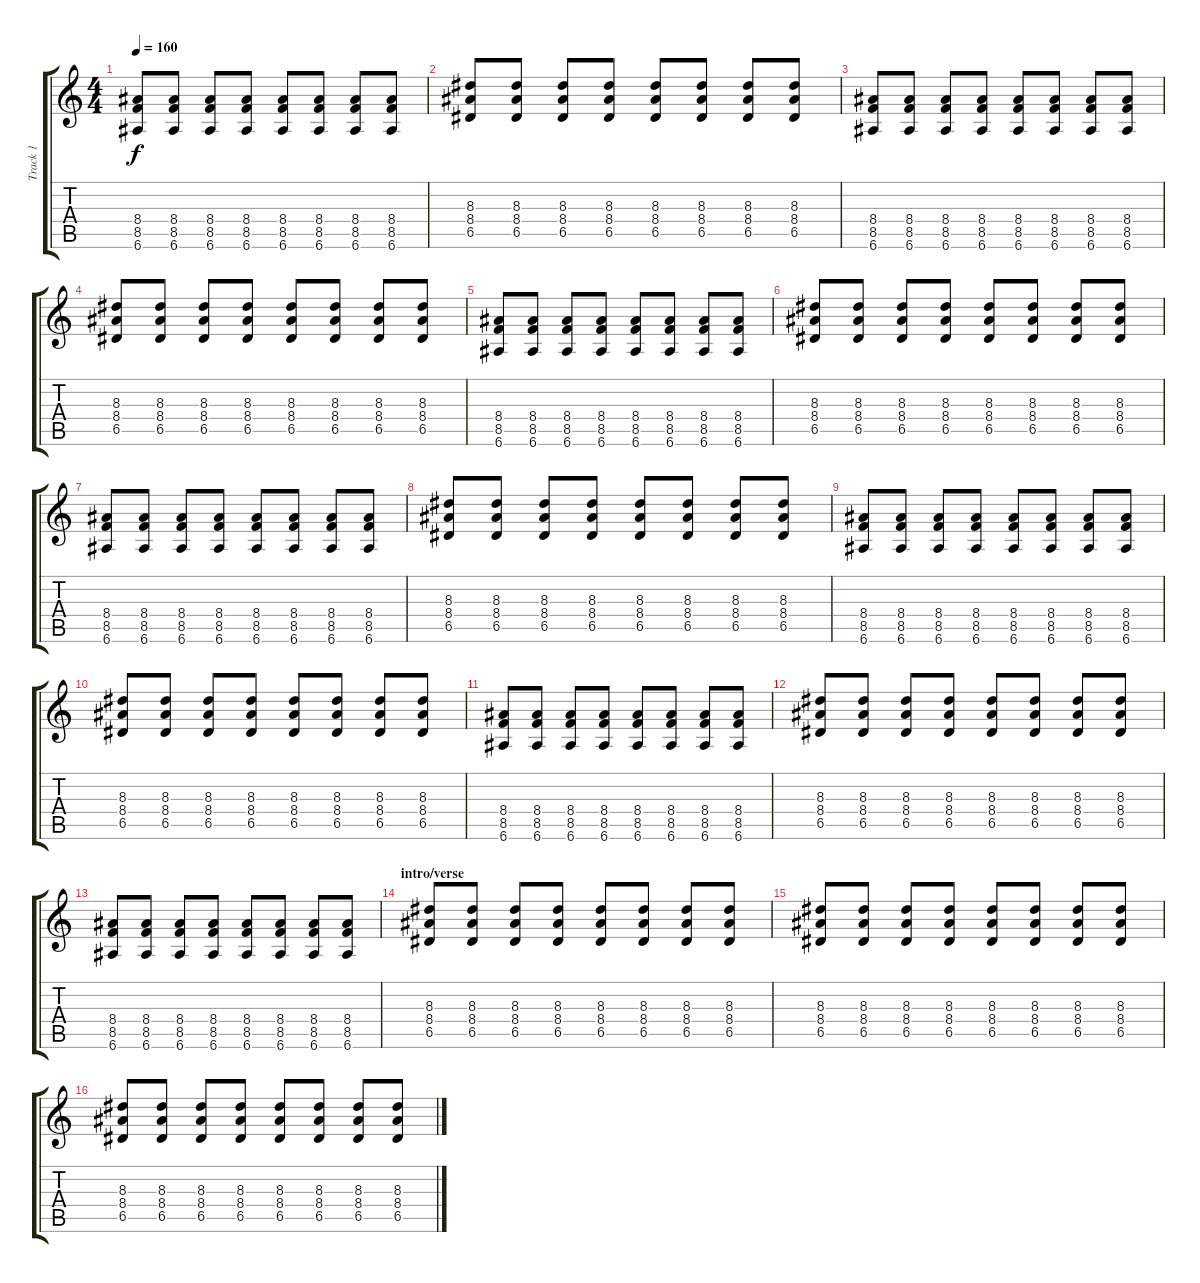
\track ("Track 1" "Track 1") {instrument overdrivenguitar}
\staff {score tabs}
\tuning (E4 B3 G3 D3 A2 E2) {hide}
\ts (4 4)
\tempo 160
\clef g2
\ks c
(8.4 8.5 6.6).8{dy f} (8.4 8.5 6.6).8 (8.4 8.5 6.6).8 (8.4 8.5 6.6).8 (8.4 8.5 6.6).8 (8.4 8.5 6.6).8 (8.4 8.5 6.6).8 (8.4 8.5 6.6).8 |
(8.3 8.4 6.5).8 (8.3 8.4 6.5).8 (8.3 8.4 6.5).8 (8.3 8.4 6.5).8 (8.3 8.4 6.5).8 (8.3 8.4 6.5).8 (8.3 8.4 6.5).8 (8.3 8.4 6.5).8 |
(8.4 8.5 6.6).8 (8.4 8.5 6.6).8 (8.4 8.5 6.6).8 (8.4 8.5 6.6).8 (8.4 8.5 6.6).8 (8.4 8.5 6.6).8 (8.4 8.5 6.6).8 (8.4 8.5 6.6).8 |
(8.3 8.4 6.5).8 (8.3 8.4 6.5).8 (8.3 8.4 6.5).8 (8.3 8.4 6.5).8 (8.3 8.4 6.5).8 (8.3 8.4 6.5).8 (8.3 8.4 6.5).8 (8.3 8.4 6.5).8 |
(8.4 8.5 6.6).8 (8.4 8.5 6.6).8 (8.4 8.5 6.6).8 (8.4 8.5 6.6).8 (8.4 8.5 6.6).8 (8.4 8.5 6.6).8 (8.4 8.5 6.6).8 (8.4 8.5 6.6).8 |
(8.3 8.4 6.5).8 (8.3 8.4 6.5).8 (8.3 8.4 6.5).8 (8.3 8.4 6.5).8 (8.3 8.4 6.5).8 (8.3 8.4 6.5).8 (8.3 8.4 6.5).8 (8.3 8.4 6.5).8 |
(8.4 8.5 6.6).8 (8.4 8.5 6.6).8 (8.4 8.5 6.6).8 (8.4 8.5 6.6).8 (8.4 8.5 6.6).8 (8.4 8.5 6.6).8 (8.4 8.5 6.6).8 (8.4 8.5 6.6).8 |
(8.3 8.4 6.5).8 (8.3 8.4 6.5).8 (8.3 8.4 6.5).8 (8.3 8.4 6.5).8 (8.3 8.4 6.5).8 (8.3 8.4 6.5).8 (8.3 8.4 6.5).8 (8.3 8.4 6.5).8 |
(8.4 8.5 6.6).8 (8.4 8.5 6.6).8 (8.4 8.5 6.6).8 (8.4 8.5 6.6).8 (8.4 8.5 6.6).8 (8.4 8.5 6.6).8 (8.4 8.5 6.6).8 (8.4 8.5 6.6).8 |
(8.3 8.4 6.5).8 (8.3 8.4 6.5).8 (8.3 8.4 6.5).8 (8.3 8.4 6.5).8 (8.3 8.4 6.5).8 (8.3 8.4 6.5).8 (8.3 8.4 6.5).8 (8.3 8.4 6.5).8 |
(8.4 8.5 6.6).8 (8.4 8.5 6.6).8 (8.4 8.5 6.6).8 (8.4 8.5 6.6).8 (8.4 8.5 6.6).8 (8.4 8.5 6.6).8 (8.4 8.5 6.6).8 (8.4 8.5 6.6).8 |
(8.3 8.4 6.5).8 (8.3 8.4 6.5).8 (8.3 8.4 6.5).8 (8.3 8.4 6.5).8 (8.3 8.4 6.5).8 (8.3 8.4 6.5).8 (8.3 8.4 6.5).8 (8.3 8.4 6.5).8 |
(8.4 8.5 6.6).8 (8.4 8.5 6.6).8 (8.4 8.5 6.6).8 (8.4 8.5 6.6).8 (8.4 8.5 6.6).8 (8.4 8.5 6.6).8 (8.4 8.5 6.6).8 (8.4 8.5 6.6).8 |
\section ("" "intro/verse")
(8.3 8.4 6.5).8 (8.3 8.4 6.5).8 (8.3 8.4 6.5).8 (8.3 8.4 6.5).8 (8.3 8.4 6.5).8 (8.3 8.4 6.5).8 (8.3 8.4 6.5).8 (8.3 8.4 6.5).8 |
(8.3 8.4 6.5).8 (8.3 8.4 6.5).8 (8.3 8.4 6.5).8 (8.3 8.4 6.5).8 (8.3 8.4 6.5).8 (8.3 8.4 6.5).8 (8.3 8.4 6.5).8 (8.3 8.4 6.5).8 |
(8.3 8.4 6.5).8 (8.3 8.4 6.5).8 (8.3 8.4 6.5).8 (8.3 8.4 6.5).8 (8.3 8.4 6.5).8 (8.3 8.4 6.5).8 (8.3 8.4 6.5).8 (8.3 8.4 6.5).8
